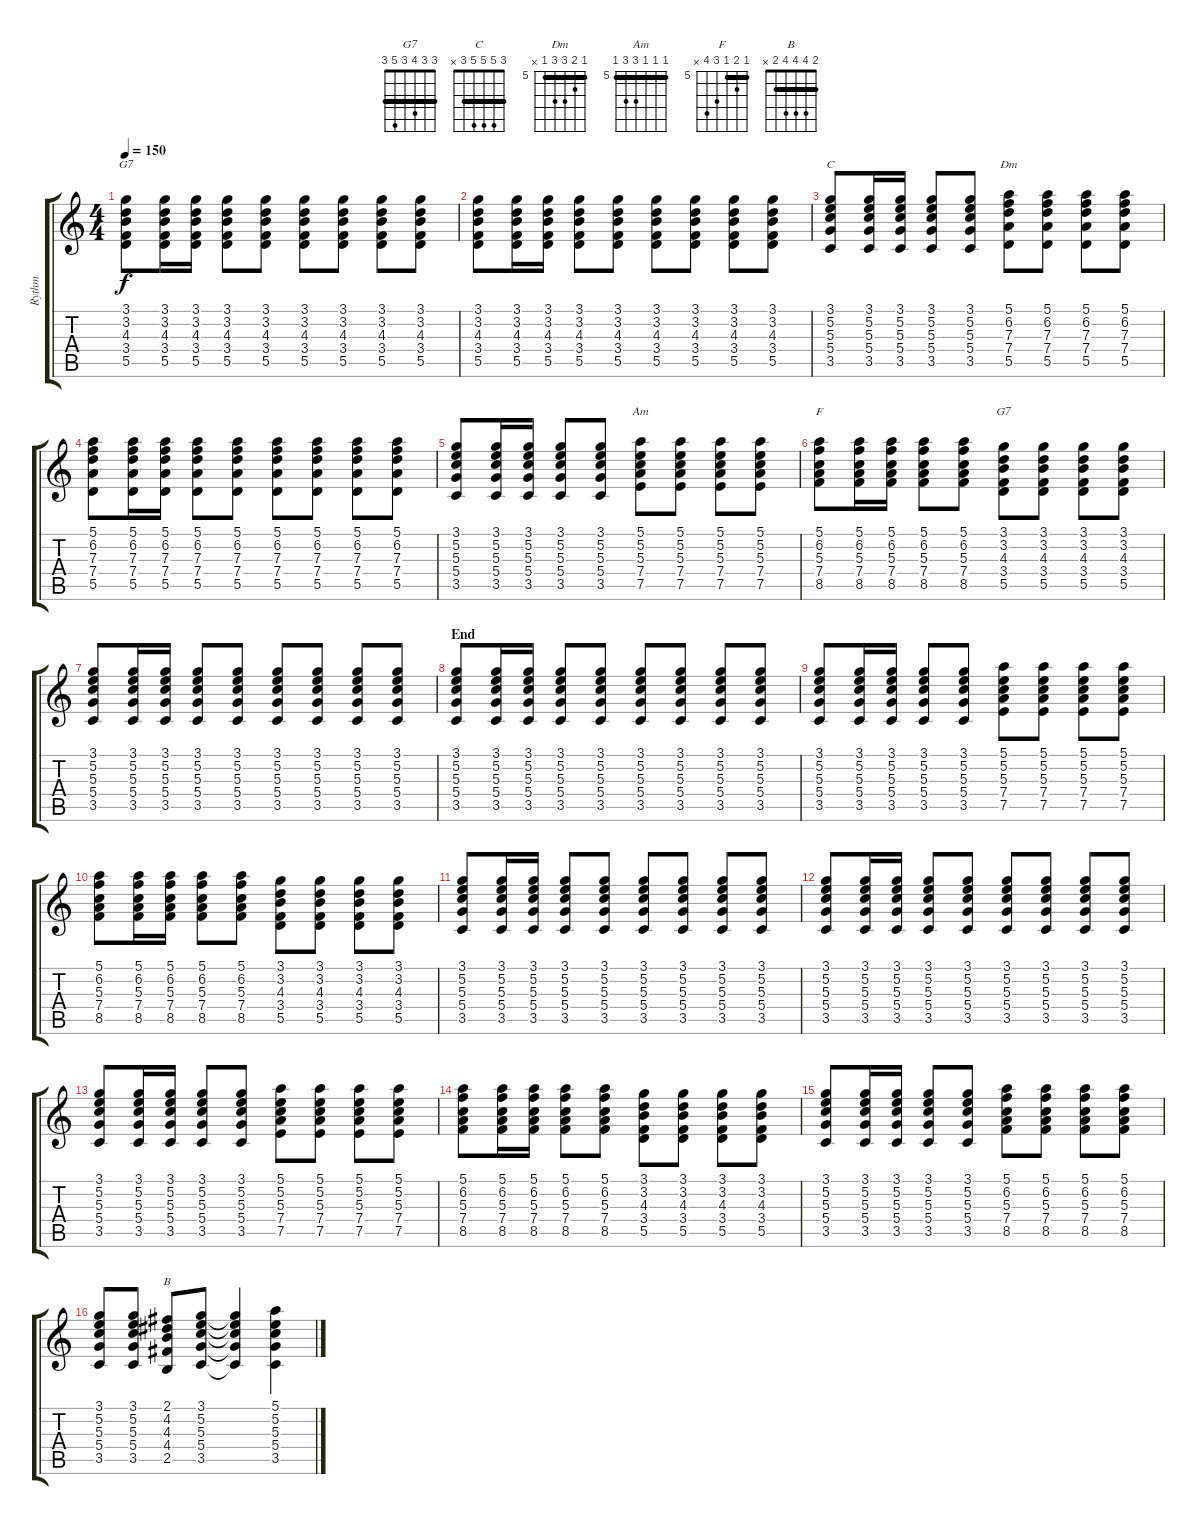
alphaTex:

\track ("Rythm" "Rythm") {instrument acousticguitarsteel}
\staff {score tabs}
\tuning (E4 B3 G3 D3 A2 E2) {hide}
\chord ("G7" 3 6 4 3 5 3) {firstfret 3 barre 3}
\chord ("C" 3 5 5 5 3 x) {barre 3}
\chord ("Dm" 5 6 7 7 5 x) {firstfret 5 barre 5}
\chord ("Am" 5 5 5 7 7 5) {firstfret 5 barre 5}
\chord ("F" 5 6 5 7 8 x) {firstfret 5 barre 5}
\chord ("G7" 3 3 4 3 5 3) {barre 3}
\chord ("B" 2 4 4 4 2 x) {barre 2}
\ts (4 4)
\tempo 150
\clef g2
\ks c
(3.1 3.2 4.3 3.4 5.5).8{ch "G7" dy f} (3.1 3.2 4.3 3.4 5.5).16 (3.1 3.2 4.3 3.4 5.5).16 (3.1 3.2 4.3 3.4 5.5).8 (3.1 3.2 4.3 3.4 5.5).8 (3.1 3.2 4.3 3.4 5.5).8 (3.1 3.2 4.3 3.4 5.5).8 (3.1 3.2 4.3 3.4 5.5).8 (3.1 3.2 4.3 3.4 5.5).8 |
(3.1 3.2 4.3 3.4 5.5).8 (3.1 3.2 4.3 3.4 5.5).16 (3.1 3.2 4.3 3.4 5.5).16 (3.1 3.2 4.3 3.4 5.5).8 (3.1 3.2 4.3 3.4 5.5).8 (3.1 3.2 4.3 3.4 5.5).8 (3.1 3.2 4.3 3.4 5.5).8 (3.1 3.2 4.3 3.4 5.5).8 (3.1 3.2 4.3 3.4 5.5).8 |
(3.1 5.2 5.3 5.4 3.5).8{ch "C"} (3.1 5.2 5.3 5.4 3.5).16 (3.1 5.2 5.3 5.4 3.5).16 (3.1 5.2 5.3 5.4 3.5).8 (3.1 5.2 5.3 5.4 3.5).8 (5.1 6.2 7.3 7.4 5.5).8{ch "Dm"} (5.1 6.2 7.3 7.4 5.5).8 (5.1 6.2 7.3 7.4 5.5).8 (5.1 6.2 7.3 7.4 5.5).8 |
(5.1 6.2 7.3 7.4 5.5).8 (5.1 6.2 7.3 7.4 5.5).16 (5.1 6.2 7.3 7.4 5.5).16 (5.1 6.2 7.3 7.4 5.5).8 (5.1 6.2 7.3 7.4 5.5).8 (5.1 6.2 7.3 7.4 5.5).8 (5.1 6.2 7.3 7.4 5.5).8 (5.1 6.2 7.3 7.4 5.5).8 (5.1 6.2 7.3 7.4 5.5).8 |
(3.1 5.2 5.3 5.4 3.5).8 (3.1 5.2 5.3 5.4 3.5).16 (3.1 5.2 5.3 5.4 3.5).16 (3.1 5.2 5.3 5.4 3.5).8 (3.1 5.2 5.3 5.4 3.5).8 (5.1 5.2 5.3 7.4 7.5).8{ch "Am"} (5.1 5.2 5.3 7.4 7.5).8 (5.1 5.2 5.3 7.4 7.5).8 (5.1 5.2 5.3 7.4 7.5).8 |
(5.1 6.2 5.3 7.4 8.5).8{ch "F"} (5.1 6.2 5.3 7.4 8.5).16 (5.1 6.2 5.3 7.4 8.5).16 (5.1 6.2 5.3 7.4 8.5).8 (5.1 6.2 5.3 7.4 8.5).8 (3.1 3.2 4.3 3.4 5.5).8{ch "G7"} (3.1 3.2 4.3 3.4 5.5).8 (3.1 3.2 4.3 3.4 5.5).8 (3.1 3.2 4.3 3.4 5.5).8 |
(3.1 5.2 5.3 5.4 3.5).8 (3.1 5.2 5.3 5.4 3.5).16 (3.1 5.2 5.3 5.4 3.5).16 (3.1 5.2 5.3 5.4 3.5).8 (3.1 5.2 5.3 5.4 3.5).8 (3.1 5.2 5.3 5.4 3.5).8 (3.1 5.2 5.3 5.4 3.5).8 (3.1 5.2 5.3 5.4 3.5).8 (3.1 5.2 5.3 5.4 3.5).8 |
\section ("" "End")
(3.1 5.2 5.3 5.4 3.5).8 (3.1 5.2 5.3 5.4 3.5).16 (3.1 5.2 5.3 5.4 3.5).16 (3.1 5.2 5.3 5.4 3.5).8 (3.1 5.2 5.3 5.4 3.5).8 (3.1 5.2 5.3 5.4 3.5).8 (3.1 5.2 5.3 5.4 3.5).8 (3.1 5.2 5.3 5.4 3.5).8 (3.1 5.2 5.3 5.4 3.5).8 |
(3.1 5.2 5.3 5.4 3.5).8 (3.1 5.2 5.3 5.4 3.5).16 (3.1 5.2 5.3 5.4 3.5).16 (3.1 5.2 5.3 5.4 3.5).8 (3.1 5.2 5.3 5.4 3.5).8 (5.1 5.2 5.3 7.4 7.5).8 (5.1 5.2 5.3 7.4 7.5).8 (5.1 5.2 5.3 7.4 7.5).8 (5.1 5.2 5.3 7.4 7.5).8 |
(5.1 6.2 5.3 7.4 8.5).8 (5.1 6.2 5.3 7.4 8.5).16 (5.1 6.2 5.3 7.4 8.5).16 (5.1 6.2 5.3 7.4 8.5).8 (5.1 6.2 5.3 7.4 8.5).8 (3.1 3.2 4.3 3.4 5.5).8 (3.1 3.2 4.3 3.4 5.5).8 (3.1 3.2 4.3 3.4 5.5).8 (3.1 3.2 4.3 3.4 5.5).8 |
(3.1 5.2 5.3 5.4 3.5).8 (3.1 5.2 5.3 5.4 3.5).16 (3.1 5.2 5.3 5.4 3.5).16 (3.1 5.2 5.3 5.4 3.5).8 (3.1 5.2 5.3 5.4 3.5).8 (3.1 5.2 5.3 5.4 3.5).8 (3.1 5.2 5.3 5.4 3.5).8 (3.1 5.2 5.3 5.4 3.5).8 (3.1 5.2 5.3 5.4 3.5).8 |
(3.1 5.2 5.3 5.4 3.5).8 (3.1 5.2 5.3 5.4 3.5).16 (3.1 5.2 5.3 5.4 3.5).16 (3.1 5.2 5.3 5.4 3.5).8 (3.1 5.2 5.3 5.4 3.5).8 (3.1 5.2 5.3 5.4 3.5).8 (3.1 5.2 5.3 5.4 3.5).8 (3.1 5.2 5.3 5.4 3.5).8 (3.1 5.2 5.3 5.4 3.5).8 |
(3.1 5.2 5.3 5.4 3.5).8 (3.1 5.2 5.3 5.4 3.5).16 (3.1 5.2 5.3 5.4 3.5).16 (3.1 5.2 5.3 5.4 3.5).8 (3.1 5.2 5.3 5.4 3.5).8 (5.1 5.2 5.3 7.4 7.5).8 (5.1 5.2 5.3 7.4 7.5).8 (5.1 5.2 5.3 7.4 7.5).8 (5.1 5.2 5.3 7.4 7.5).8 |
(5.1 6.2 5.3 7.4 8.5).8 (5.1 6.2 5.3 7.4 8.5).16 (5.1 6.2 5.3 7.4 8.5).16 (5.1 6.2 5.3 7.4 8.5).8 (5.1 6.2 5.3 7.4 8.5).8 (3.1 3.2 4.3 3.4 5.5).8 (3.1 3.2 4.3 3.4 5.5).8 (3.1 3.2 4.3 3.4 5.5).8 (3.1 3.2 4.3 3.4 5.5).8 |
(3.1 5.2 5.3 5.4 3.5).8 (3.1 5.2 5.3 5.4 3.5).16 (3.1 5.2 5.3 5.4 3.5).16 (3.1 5.2 5.3 5.4 3.5).8 (3.1 5.2 5.3 5.4 3.5).8 (5.1 6.2 5.3 7.4 8.5).8 (5.1 6.2 5.3 7.4 8.5).8 (5.1 6.2 5.3 7.4 8.5).8 (5.1 6.2 5.3 7.4 8.5).8 |
(3.1 5.2 5.3 5.4 3.5).8 (3.1 5.2 5.3 5.4 3.5).8 (2.1 4.2 4.3 4.4 2.5).8{ch "B"} (3.1 5.2 5.3 5.4 3.5).8 (3.1{t} 5.2{t} 5.3{t} 5.4{t} 3.5{t}).4 (5.1 5.2 5.3 5.4 3.5).4
